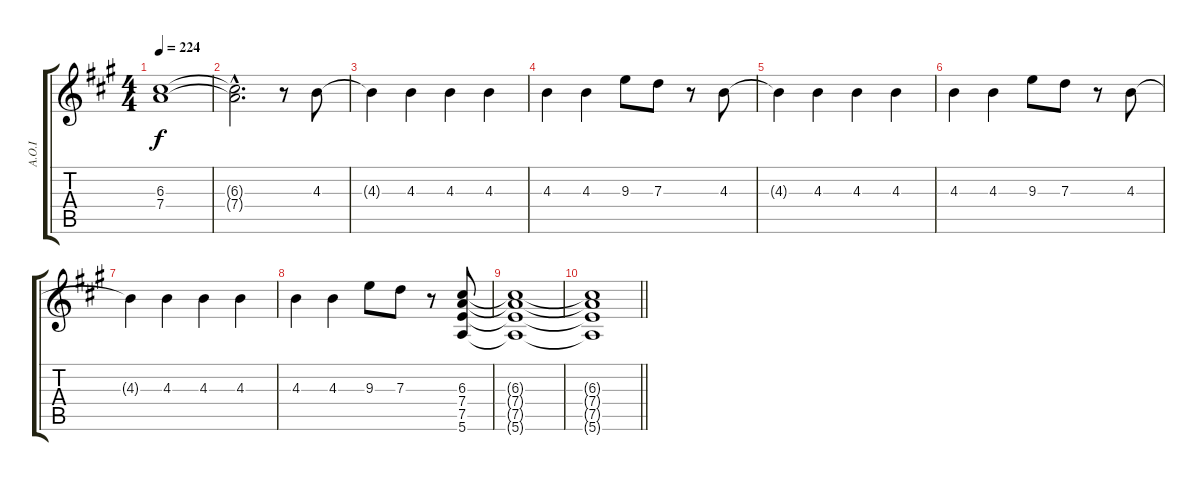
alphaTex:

\track ("A.O.I" "A.O.I") {instrument distortionguitar}
\staff {score tabs}
\tuning (E4 B3 G3 D3 A2 E2) {hide}
\ts (4 4)
\tempo 224
\clef g2
\ks a
(6.3{t} 7.4{t}).1{dy f} |
(6.3{hac t} 7.4{hac t}).2{d} r.8 4.3.8 |
4.3{t}.4 4.3.4 4.3.4 4.3.4 |
4.3.4 4.3.4 9.3.8 7.3.8 r.8 4.3.8 |
4.3{t}.4 4.3.4 4.3.4 4.3.4 |
4.3.4 4.3.4 9.3.8 7.3.8 r.8 4.3.8 |
4.3{t}.4 4.3.4 4.3.4 4.3.4 |
4.3.4 4.3.4 9.3.8 7.3.8 r.8 (6.3 7.4 7.5 5.6).8 |
(6.3{t} 7.4{t} 7.5{t} 5.6{t}).1 |
\barLineRight lightlight
(6.3{t} 7.4{t} 7.5{t} 5.6{t}).1
